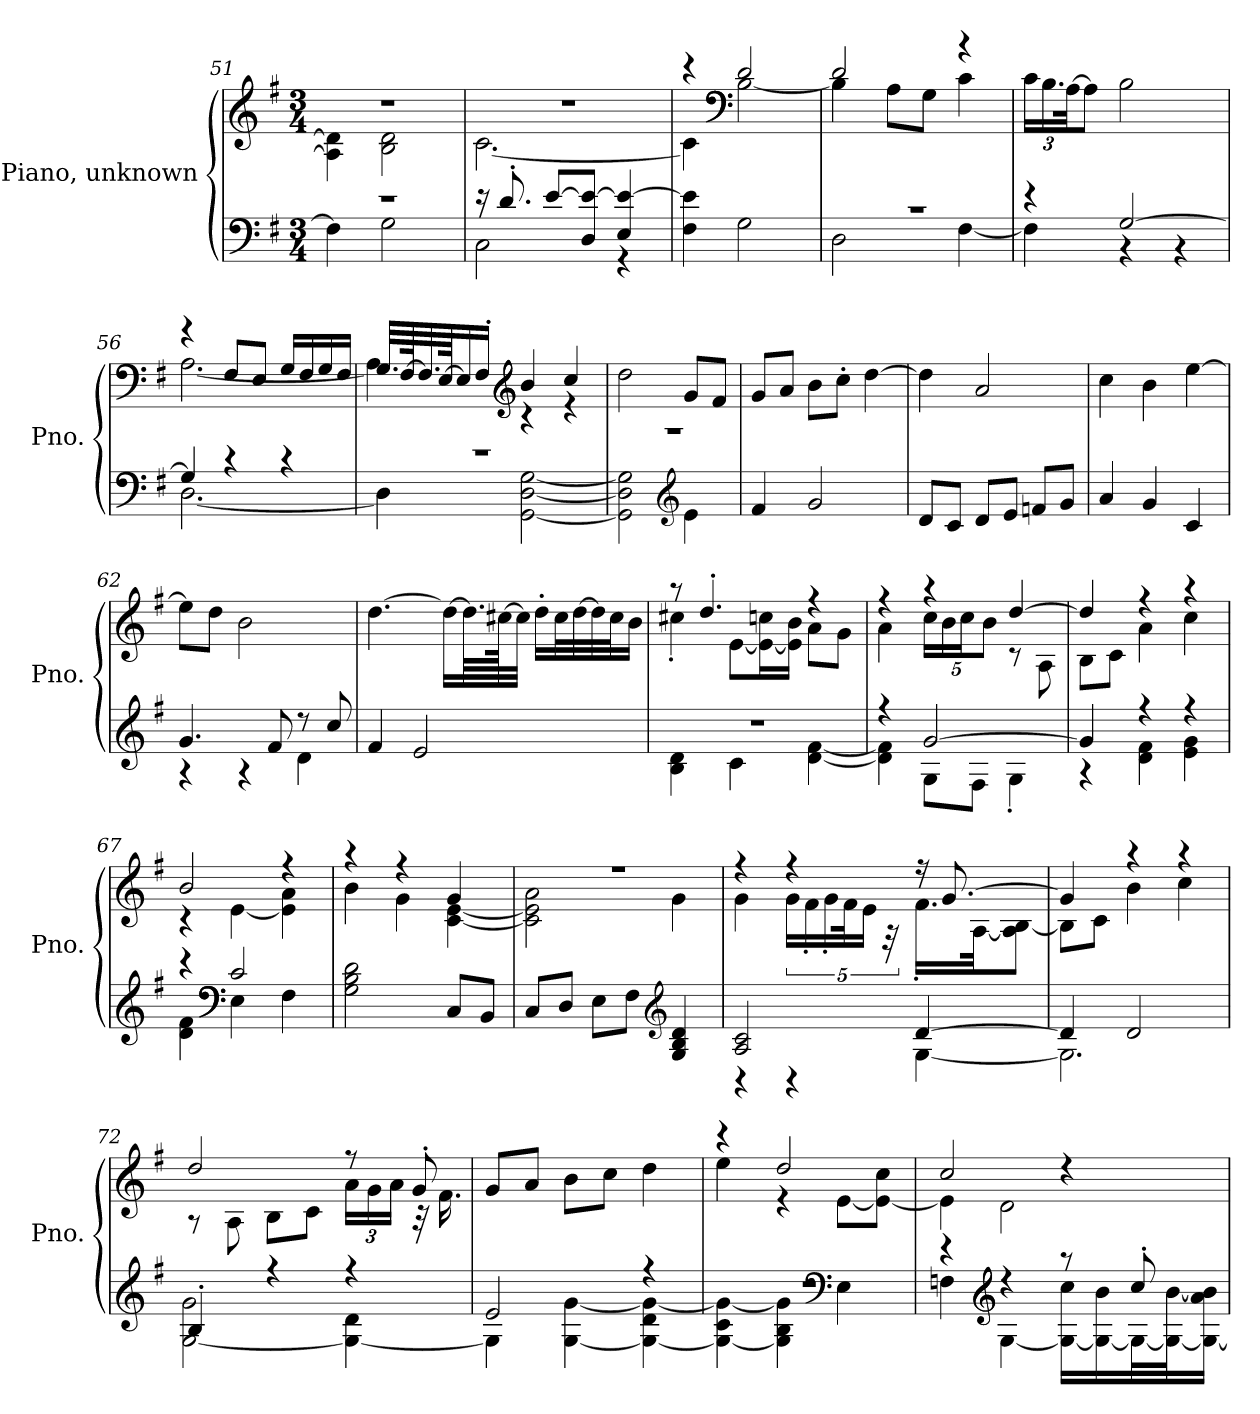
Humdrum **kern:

**kern	**kern
*part1	*part1
*staff2	*staff1
*I"Piano, unknown	*
*I'Pno.	*
*clefF4	*clefG2
*k[f#]	*k[f#]
*M3/4	*M3/4
=51	=51
*^	*^
2.r	4F#\]	2.r	4A\] 4d\]
.	2G\	.	2B\ 2d\
=52	=52	=52	=52
16r	2C\	2.r	[2.c\
8.d'/	.	.	.
[8e/L	.	.	.
8D/ 8e/_J	.	.	.
4E/ 4e/_	4r	.	.
*v	*v	*	*
!!LO:LB:g=z	!!
=53	=53	=53
4F#\ 4e\]	4r	4c\]
*	*clefF4	*
2G\	2d/	[2B\
=54	=54	=54
*^	*	*
2.r	2D\	2d/	4B\]
.	.	.	8A\L
.	.	.	8G\J
.	[4F#\	4r	4c\
*	*	*v	*v
=55	=55	=55
*	*	*Xbrackettup
4r	4F#\]	24c\LL
.	.	24.B\
.	.	[48A\JK
.	.	8A\J]
[2G/	4r	2B\
.	4r	.
=56	=56	=56
*	*	*^
4G/]	[2.D\	4r	[2.A\
4r	.	8F#/L	.
.	.	8E/J	.
4r	.	16G/LL	.
.	.	16F#/	.
.	.	16G/	.
.	.	16F#/JJ	.
=57	=57	=57	=57
2.r	4D\]	32.G/LLL	4A\]
.	.	[64F#/K	.
.	.	32.F#/]	.
.	.	[64E/JK	.
.	.	16E/]	.
.	.	16F#'/JJ	.
*	*	*clefG2	*
.	[2GG\ [2D\ [2G\	4b/	4r
.	.	4cc/	4r
*	*	*v	*v
=58	=58	=58
2.r	2GG\] 2D\] 2G\]	2dd\
*clefG2	*	*
.	4e\	8g/L
.	.	8f#/J
*v	*v	*
!!LO:LB:g=z
=59	=59
4f#/	8g/L
.	8a/J
2g/	8b\L
.	8cc'\J
.	[4dd\
=60	=60
8d/L	4dd\]
8c/J	.
8d/L	2a/
8e/J	.
8fn/L	.
8g/J	.
=61	=61
4a/	4cc\
4g/	4b\
4c/	[4ee\
=62	=62
*^	*
4.g/	4r	8ee\L]
.	.	8dd\J
.	4r	2b\
8f#/	.	.
8r	4d\	.
8cc/	.	.
*v	*v	*
=63	=63
4f#/	[4.dd\
2e/	.
.	16dd\LL_
.	64.dd\LL]
.	[128cc#X\JK
.	32cc#\JJJ]
.	16dd'\LL
.	32cc#\L
.	[32dd\
.	32dd\]
.	32cc#\J
.	16b\JJ
!!LO:LB:g=z
=64	=64
*^	*^
2.r	4B\ 4d\	8r	4cc#X'\
.	.	4.dd'/	.
.	4c\	.	[8e\L
.	.	.	16e\_ 16ccn\L
.	.	.	16e\] 16b\JJ
.	[4d\ [4f#\	4r	8a\L
.	.	.	8g\J
=65	=65	=65	=65
4r	4d\] 4f#\]	4r	4a\
[2g/	8G\L	4r	20cc\LL
.	.	.	20b\
.	.	.	20cc\J
.	8F#\J	.	.
.	.	.	10b\J
.	4G'\	[4dd/	8r
.	.	.	8A\
=66	=66	=66	=66
4g/]	4r	4dd/]	8B\L
.	.	.	8c\J
4r	4d\ 4f#\	4r	4a\
4r	4e\ 4g\	4r	4cc\
=67	=67	=67	=67
4r	4d\ 4f#\	2b/	4r
*clefF4	*	*	*
2c/	4E\	.	[4e\
.	4F#\	4r	4e\] 4a\
*v	*v	*	*
=68	=68	=68
2G\ 2B\ 2d\	4r	4b\
.	4r	4g\
8C/L	4g/	[4c\ [4e\
8BB/J	.	.
=69	=69	=69
8C/L	2.r	2c\] 2e\] 2a\
8D/J	.	.
8E\L	.	.
8F#\J	.	.
*clefG2	*	*
4G/ 4B/ 4d/	.	4g\
!!LO:PB:g=z	!!
=70	=70	=70
*^	*	*
2A/ 2c/	4r	4r	4g\
*	*	*	*brackettup
.	4r	4r	20g\LL
.	.	.	20f#'\
.	.	.	20g'\
.	.	.	40f#\K
.	.	.	20e\JJ
.	.	.	40r
[4d/	[4G\	16r	16.f#'\LL
.	.	[8.g/	.
.	.	.	[32A\JK
.	.	.	8A\] [8B\J
=71	=71	=71	=71
4d/]	2.G\]	4g/]	8B\L]
.	.	.	8c\J
2d/	.	4r	4b\
.	.	4r	4cc\
=72	=72	=72	=72
4B'/	[2G\ 2g\	2dd/	8r
.	.	.	8A\
4r	.	.	8B\L
.	.	.	8c\J
*	*	*	*Xbrackettup
4r	4G\_ 4d\	8r	24a\LL
.	.	.	24g\
.	.	.	24a\JJ
.	.	8g'/	32r
.	.	.	16.f#\
*	*	*v	*v
=73	=73	=73
2e/	4G\]	8g/L
.	.	8a/J
.	[4G\ [4g\	8b\L
.	.	8cc\J
4r	4G\_ 4d\ 4g\_	4dd\
=74	=74	=74
*	*	*^
2.r	4G\_ 4c\ 4g\_	4r	4ee\
.	4G\] 4B\ 4g\]	2dd/	4r
*clefF4	*	*	*
.	4E\	.	[8e\L
.	.	.	8e\_ 8cc\J
!!LO:LB:g=z	!!
=75	=75	=75	=75
4r	4Fn\	2cc/	4e\]
*clefG2	*	*	*
4r	[4G\	.	2d\
8r	16G\_ 16cc\LL	4r	.
.	16G\_ 16b\	.	.
8cc'/	32G\L_	.	.
.	32G\_ [32b\J	.	.
.	16G\_ 16a\ 16b\]JJ	.	.
*v	*v	*	*
*	*v	*v
=	=
*-	*-
